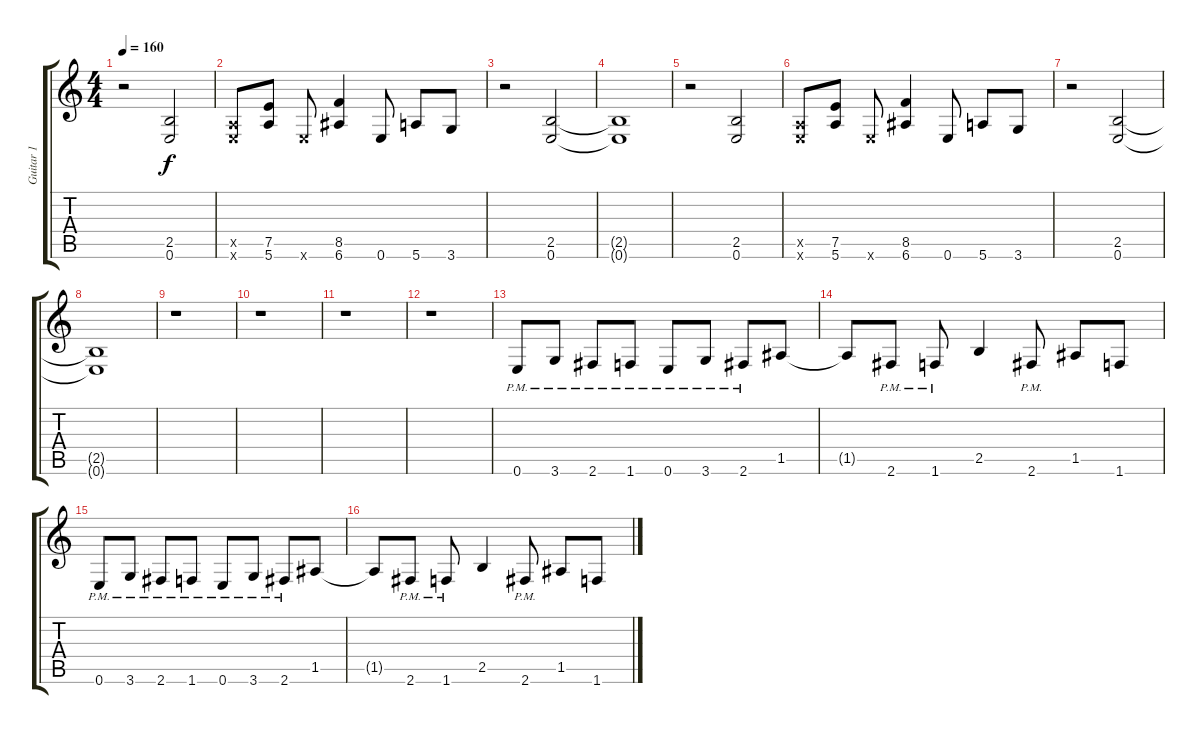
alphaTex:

\track ("Guitar 1" "Guitar 1") {instrument overdrivenguitar}
\staff {score tabs}
\tuning (E4 B3 G3 D3 A2 E2) {hide}
\ts (4 4)
\tempo 160
\clef g2
\ks c
r.2{dy f} (2.5 0.6).2 |
(0.5{x} 0.6{x}).8 (7.5 5.6).8 0.6{x}.8 (8.5 6.6).4 0.6.8 5.6.8 3.6.8 |
r.2 (2.5 0.6).2 |
(2.5{t} 0.6{t}).1 |
r.2 (2.5 0.6).2 |
(0.5{x} 0.6{x}).8 (7.5 5.6).8 0.6{x}.8 (8.5 6.6).4 0.6.8 5.6.8 3.6.8 |
r.2 (2.5 0.6).2 |
(2.5{t} 0.6{t}).1 |
r.1 |
r.1 |
r.1 |
r.1 |
0.6{pm}.8 3.6{pm}.8 2.6{pm}.8 1.6{pm}.8 0.6{pm}.8 3.6{pm}.8 2.6{pm}.8 1.5.8 |
1.5{t}.8 2.6{pm}.8 1.6{pm}.8 2.5.4 2.6{pm}.8 1.5.8 1.6.8 |
0.6{pm}.8 3.6{pm}.8 2.6{pm}.8 1.6{pm}.8 0.6{pm}.8 3.6{pm}.8 2.6{pm}.8 1.5.8 |
1.5{t}.8 2.6{pm}.8 1.6{pm}.8 2.5.4 2.6{pm}.8 1.5.8 1.6.8
